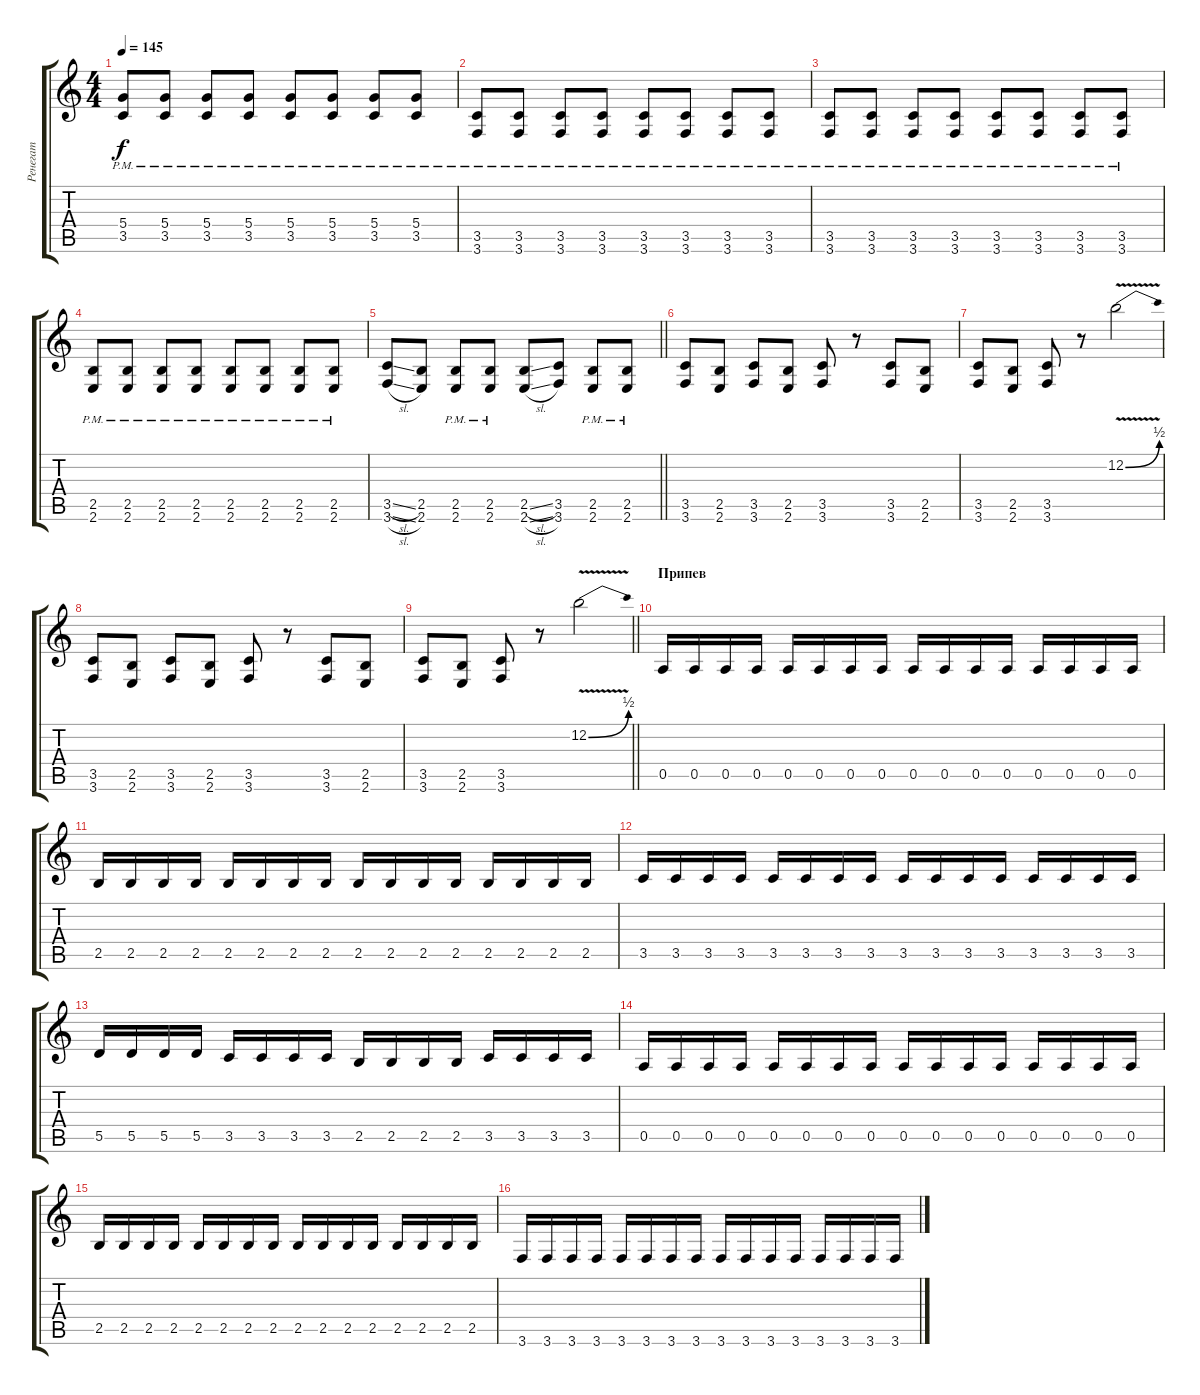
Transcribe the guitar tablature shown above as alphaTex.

\track ("Ренегат" "Ренегат") {instrument overdrivenguitar}
\staff {score tabs}
\tuning (E4 B3 G3 D3 A2 D2) {hide}
\ts (4 4)
\tempo 145
\clef g2
\ks c
(5.4{pm} 3.5{pm}).8{dy f} (5.4{pm} 3.5{pm}).8 (5.4{pm} 3.5{pm}).8 (5.4{pm} 3.5{pm}).8 (5.4{pm} 3.5{pm}).8 (5.4{pm} 3.5{pm}).8 (5.4{pm} 3.5{pm}).8 (5.4{pm} 3.5{pm}).8 |
(3.5{pm} 3.6{pm}).8 (3.5{pm} 3.6{pm}).8 (3.5{pm} 3.6{pm}).8 (3.5{pm} 3.6{pm}).8 (3.5{pm} 3.6{pm}).8 (3.5{pm} 3.6{pm}).8 (3.5{pm} 3.6{pm}).8 (3.5{pm} 3.6{pm}).8 |
(3.5{pm} 3.6{pm}).8 (3.5{pm} 3.6{pm}).8 (3.5{pm} 3.6{pm}).8 (3.5{pm} 3.6{pm}).8 (3.5{pm} 3.6{pm}).8 (3.5{pm} 3.6{pm}).8 (3.5{pm} 3.6{pm}).8 (3.5{pm} 3.6{pm}).8 |
(2.5{pm} 2.6{pm}).8 (2.5{pm} 2.6{pm}).8 (2.5{pm} 2.6{pm}).8 (2.5{pm} 2.6{pm}).8 (2.5{pm} 2.6{pm}).8 (2.5{pm} 2.6{pm}).8 (2.5{pm} 2.6{pm}).8 (2.5{pm} 2.6{pm}).8 |
\barLineRight lightlight
(3.5{sl} 3.6{sl}).8 (2.5 2.6).8 (2.5{pm} 2.6{pm}).8 (2.5{pm} 2.6{pm}).8 (2.5{sl} 2.6{sl}).8 (3.5 3.6).8 (2.5{pm} 2.6{pm}).8 (2.5{pm} 2.6{pm}).8 |
(3.5 3.6).8 (2.5 2.6).8 (3.5 3.6).8 (2.5 2.6).8 (3.5 3.6).8 r.8 (3.5 3.6).8 (2.5 2.6).8 |
(3.5 3.6).8 (2.5 2.6).8 (3.5 3.6).8 r.8 12.2{be (bend 0 0 60 2) v}.2 |
(3.5 3.6).8 (2.5 2.6).8 (3.5 3.6).8 (2.5 2.6).8 (3.5 3.6).8 r.8 (3.5 3.6).8 (2.5 2.6).8 |
\barLineRight lightlight
(3.5 3.6).8 (2.5 2.6).8 (3.5 3.6).8 r.8 12.2{be (bend 0 0 60 2) v}.2 |
\section ("" "Припев")
0.5.16 0.5.16 0.5.16 0.5.16 0.5.16 0.5.16 0.5.16 0.5.16 0.5.16 0.5.16 0.5.16 0.5.16 0.5.16 0.5.16 0.5.16 0.5.16 |
2.5.16 2.5.16 2.5.16 2.5.16 2.5.16 2.5.16 2.5.16 2.5.16 2.5.16 2.5.16 2.5.16 2.5.16 2.5.16 2.5.16 2.5.16 2.5.16 |
3.5.16 3.5.16 3.5.16 3.5.16 3.5.16 3.5.16 3.5.16 3.5.16 3.5.16 3.5.16 3.5.16 3.5.16 3.5.16 3.5.16 3.5.16 3.5.16 |
5.5.16 5.5.16 5.5.16 5.5.16 3.5.16 3.5.16 3.5.16 3.5.16 2.5.16 2.5.16 2.5.16 2.5.16 3.5.16 3.5.16 3.5.16 3.5.16 |
0.5.16 0.5.16 0.5.16 0.5.16 0.5.16 0.5.16 0.5.16 0.5.16 0.5.16 0.5.16 0.5.16 0.5.16 0.5.16 0.5.16 0.5.16 0.5.16 |
2.5.16 2.5.16 2.5.16 2.5.16 2.5.16 2.5.16 2.5.16 2.5.16 2.5.16 2.5.16 2.5.16 2.5.16 2.5.16 2.5.16 2.5.16 2.5.16 |
3.6.16 3.6.16 3.6.16 3.6.16 3.6.16 3.6.16 3.6.16 3.6.16 3.6.16 3.6.16 3.6.16 3.6.16 3.6.16 3.6.16 3.6.16 3.6.16
